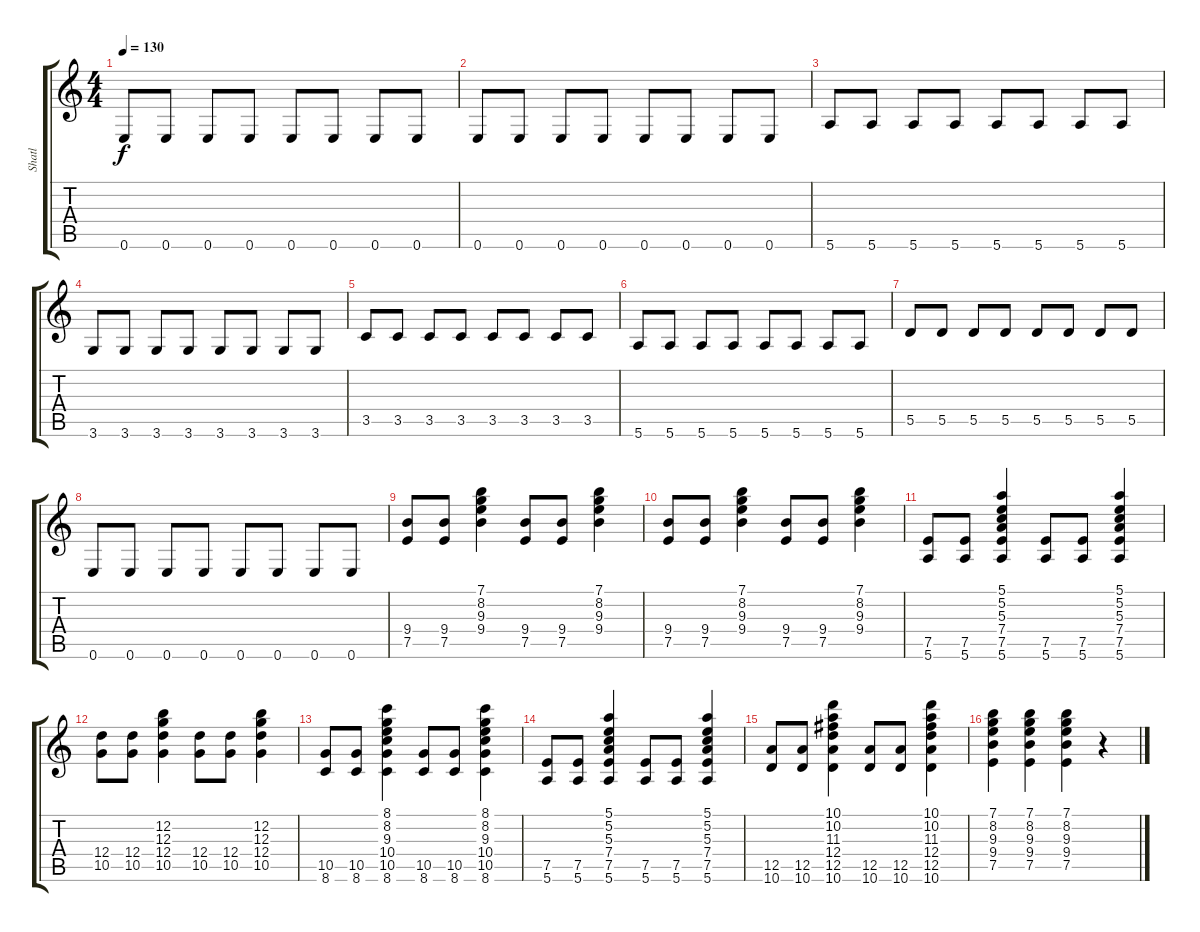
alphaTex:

\track ("Shatl" "Shatl") {instrument overdrivenguitar}
\staff {score tabs}
\tuning (E4 B3 G3 D3 A2 E2) {hide}
\ts (4 4)
\tempo 130
\clef g2
\ks c
0.6.8{dy f} 0.6.8 0.6.8 0.6.8 0.6.8 0.6.8 0.6.8 0.6.8 |
0.6.8 0.6.8 0.6.8 0.6.8 0.6.8 0.6.8 0.6.8 0.6.8 |
5.6.8 5.6.8 5.6.8 5.6.8 5.6.8 5.6.8 5.6.8 5.6.8 |
3.6.8 3.6.8 3.6.8 3.6.8 3.6.8 3.6.8 3.6.8 3.6.8 |
3.5.8 3.5.8 3.5.8 3.5.8 3.5.8 3.5.8 3.5.8 3.5.8 |
5.6.8 5.6.8 5.6.8 5.6.8 5.6.8 5.6.8 5.6.8 5.6.8 |
5.5.8 5.5.8 5.5.8 5.5.8 5.5.8 5.5.8 5.5.8 5.5.8 |
0.6.8 0.6.8 0.6.8 0.6.8 0.6.8 0.6.8 0.6.8 0.6.8 |
(9.4 7.5).8 (9.4 7.5).8 (7.1 8.2 9.3 9.4).4 (9.4 7.5).8 (9.4 7.5).8 (7.1 8.2 9.3 9.4).4 |
(9.4 7.5).8 (9.4 7.5).8 (7.1 8.2 9.3 9.4).4 (9.4 7.5).8 (9.4 7.5).8 (7.1 8.2 9.3 9.4).4 |
(7.5 5.6).8 (7.5 5.6).8 (5.1 5.2 5.3 7.4 7.5 5.6).4 (7.5 5.6).8 (7.5 5.6).8 (5.1 5.2 5.3 7.4 7.5 5.6).4 |
(12.4 10.5).8 (12.4 10.5).8 (12.2 12.3 12.4 10.5).4 (12.4 10.5).8 (12.4 10.5).8 (12.2 12.3 12.4 10.5).4 |
(10.5 8.6).8 (10.5 8.6).8 (8.1 8.2 9.3 10.4 10.5 8.6).4 (10.5 8.6).8 (10.5 8.6).8 (8.1 8.2 9.3 10.4 10.5 8.6).4 |
(7.5 5.6).8 (7.5 5.6).8 (5.1 5.2 5.3 7.4 7.5 5.6).4 (7.5 5.6).8 (7.5 5.6).8 (5.1 5.2 5.3 7.4 7.5 5.6).4 |
(12.5 10.6).8 (12.5 10.6).8 (10.1 10.2 11.3 12.4 12.5 10.6).4 (12.5 10.6).8 (12.5 10.6).8 (10.1 10.2 11.3 12.4 12.5 10.6).4 |
(7.1 8.2 9.3 9.4 7.5).4 (7.1 8.2 9.3 9.4 7.5).4 (7.1 8.2 9.3 9.4 7.5).4 r.4
